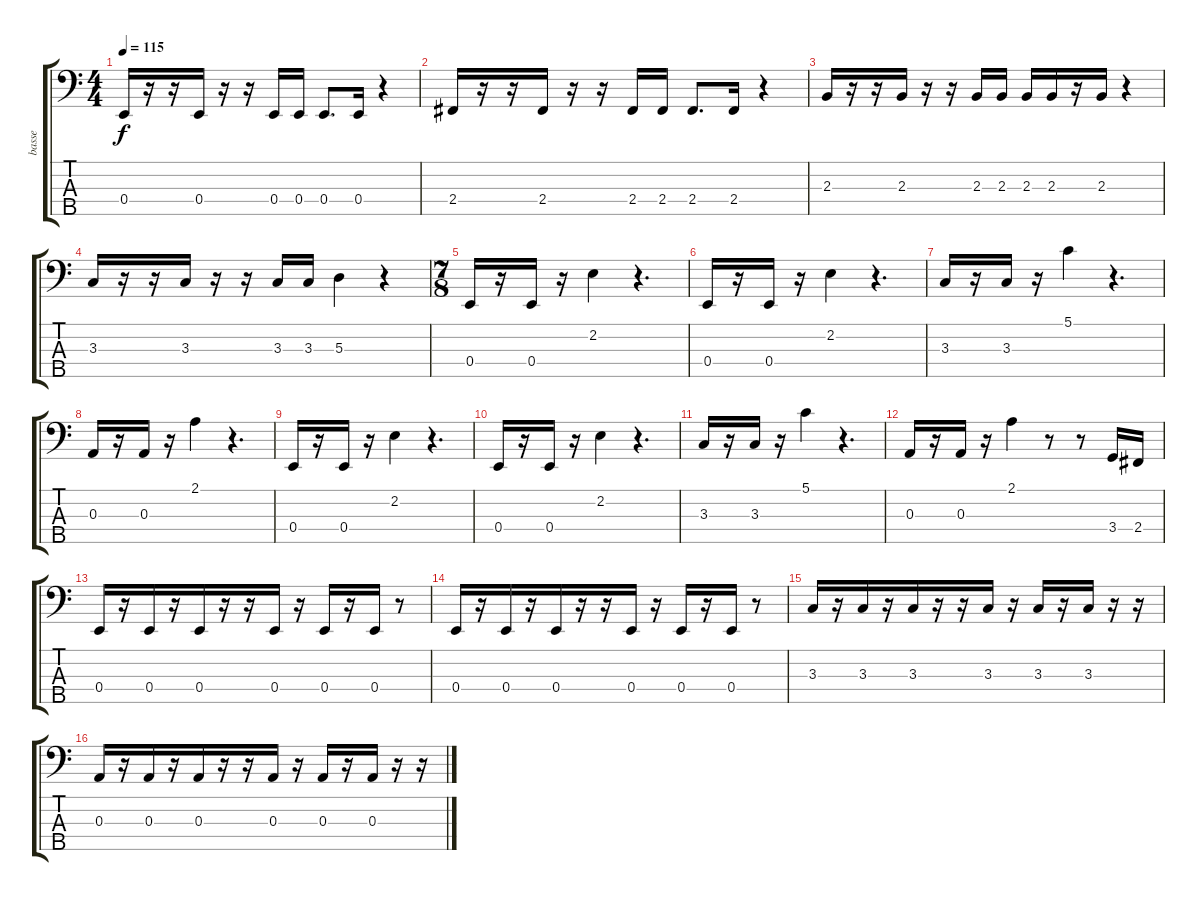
\track ("basse" "basse") {instrument electricbassfinger}
\staff {score tabs}
\tuning (G2 D2 A1 E1 B0) {hide}
\ts (4 4)
\tempo 115
\clef f4
\ks c
0.4.16{dy f} r.16 r.16 0.4.16 r.16 r.16 0.4.16 0.4.16 0.4.8{d} 0.4.16 r.4 |
2.4.16 r.16 r.16 2.4.16 r.16 r.16 2.4.16 2.4.16 2.4.8{d} 2.4.16 r.4 |
2.3.16 r.16 r.16 2.3.16 r.16 r.16 2.3.16 2.3.16 2.3.16 2.3.16 r.16 2.3.16 r.4 |
3.3.16 r.16 r.16 3.3.16 r.16 r.16 3.3.16 3.3.16 5.3.4 r.4 |
\ts (7 8)
0.4.16 r.16 0.4.16 r.16 2.2.4 r.4{d} |
0.4.16 r.16 0.4.16 r.16 2.2.4 r.4{d} |
3.3.16 r.16 3.3.16 r.16 5.1.4 r.4{d} |
0.3.16 r.16 0.3.16 r.16 2.1.4 r.4{d} |
0.4.16 r.16 0.4.16 r.16 2.2.4 r.4{d} |
0.4.16 r.16 0.4.16 r.16 2.2.4 r.4{d} |
3.3.16 r.16 3.3.16 r.16 5.1.4 r.4{d} |
0.3.16 r.16 0.3.16 r.16 2.1.4 r.8 r.8 3.4.16 2.4.16 |
0.4.16 r.16 0.4.16 r.16 0.4.16 r.16 r.16 0.4.16 r.16 0.4.16 r.16 0.4.16 r.8 |
0.4.16 r.16 0.4.16 r.16 0.4.16 r.16 r.16 0.4.16 r.16 0.4.16 r.16 0.4.16 r.8 |
3.3.16 r.16 3.3.16 r.16 3.3.16 r.16 r.16 3.3.16 r.16 3.3.16 r.16 3.3.16 r.16 r.16 |
0.3.16 r.16 0.3.16 r.16 0.3.16 r.16 r.16 0.3.16 r.16 0.3.16 r.16 0.3.16 r.16 r.16
